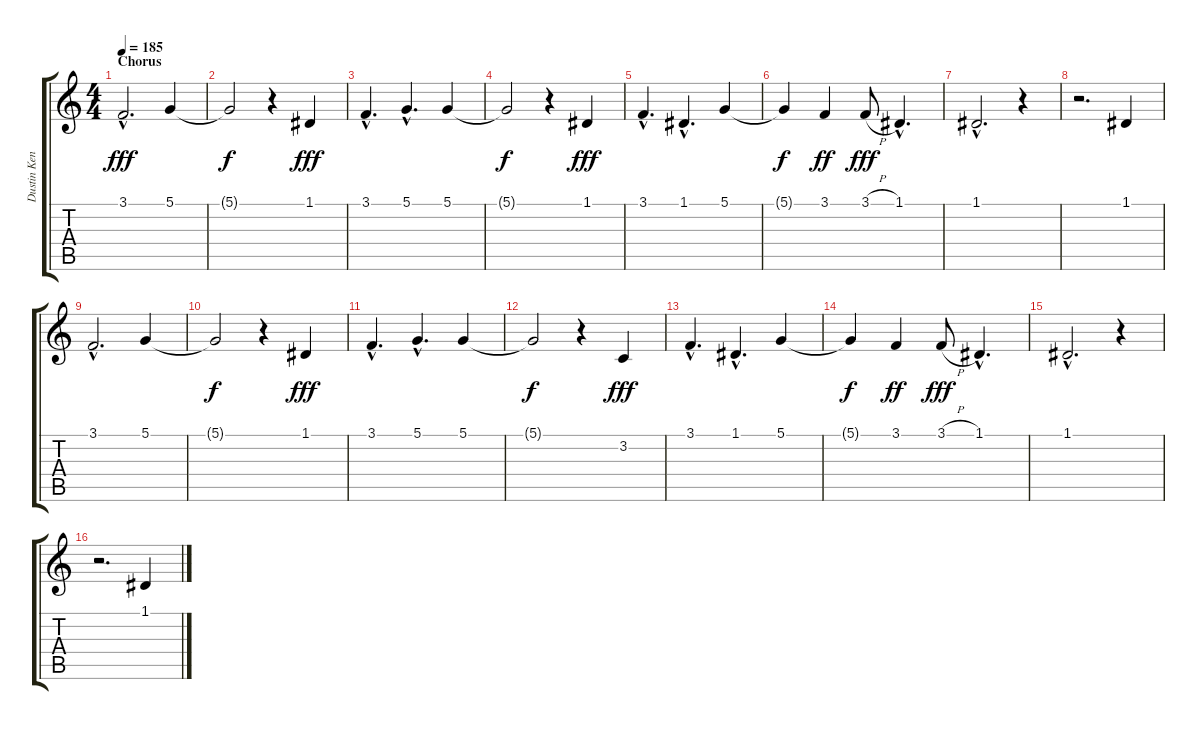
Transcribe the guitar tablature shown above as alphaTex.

\track ("Dustin Kensrue (Vocals)" "Dustin Ken") {instrument baritonesax}
\staff {score tabs}
\tuning (D4 A3 F3 C3 G2 C2) {hide}
\ts (4 4)
\section ("" "Chorus")
\tempo 185
\clef g2
\ks c
3.1{hac}.2{d dy fff} 5.1.4 |
5.1{t}.2{dy f} r.4 1.1.4{dy fff} |
3.1{hac}.4{d} 5.1{hac}.4{d} 5.1.4 |
5.1{t}.2{dy f} r.4 1.1.4{dy fff} |
3.1{hac}.4{d} 1.1{hac}.4{d} 5.1.4 |
5.1{t}.4{dy f} 3.1.4{dy ff} 3.1{h}.8{dy fff} 1.1{hac}.4{d} |
1.1{hac}.2{d} r.4 |
r.2{d} 1.1.4 |
3.1{hac}.2{d} 5.1.4 |
5.1{t}.2{dy f} r.4 1.1.4{dy fff} |
3.1{hac}.4{d} 5.1{hac}.4{d} 5.1.4 |
5.1{t}.2{dy f} r.4 3.2.4{dy fff} |
3.1{hac}.4{d} 1.1{hac}.4{d} 5.1.4 |
5.1{t}.4{dy f} 3.1.4{dy ff} 3.1{h}.8{dy fff} 1.1{hac}.4{d} |
1.1{hac}.2{d} r.4 |
r.2{d} 1.1.4
